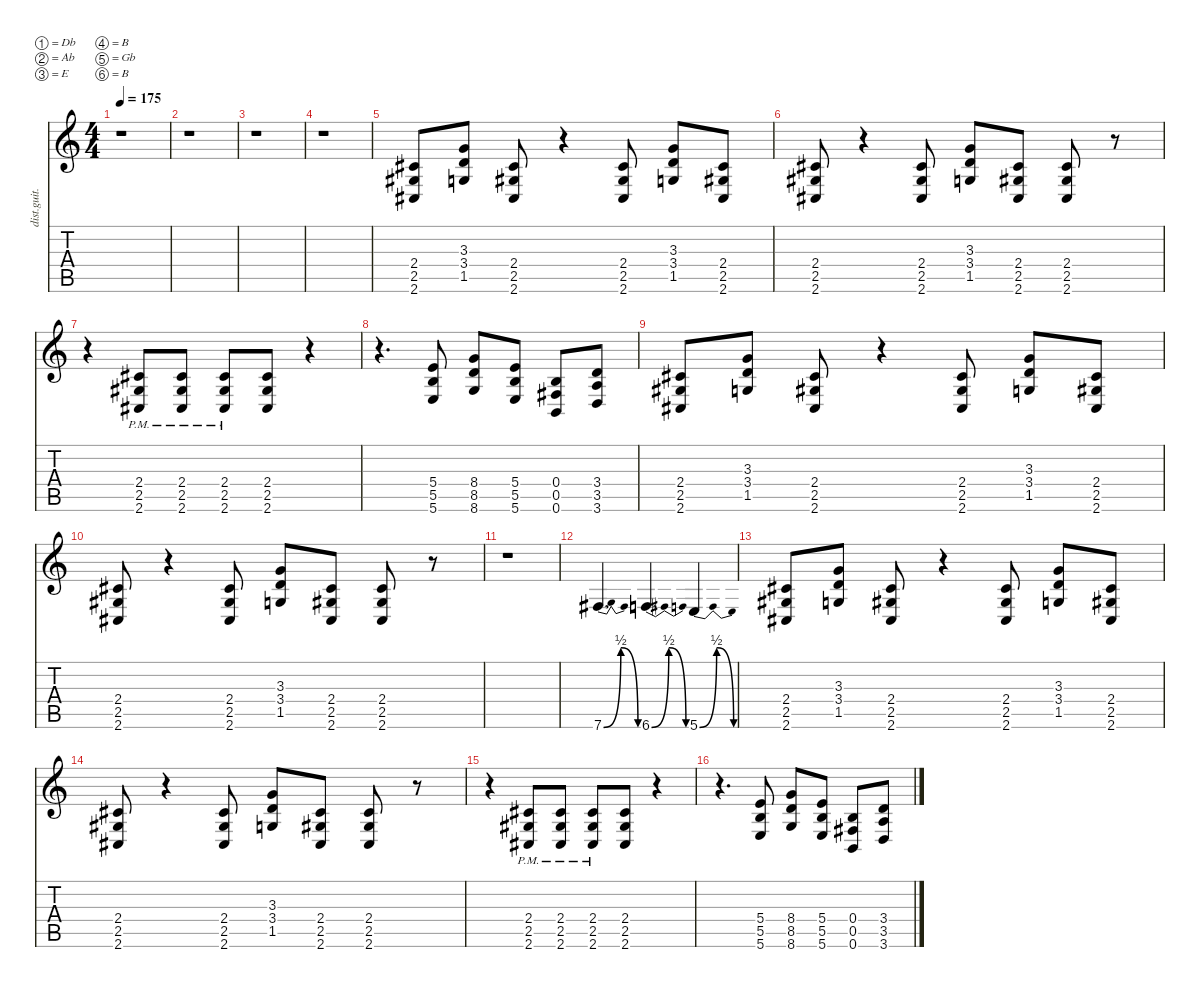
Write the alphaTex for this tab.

\defaultSystemsLayout 4
\hideDynamics
\bracketExtendMode nobrackets
\track ("riff" "dist.guit.") {instrument distortionguitar}
\staff {score tabs}
\tuning (Db4 Ab3 E3 B2 Gb2 B1)
\ts (4 4)
\tempo 175
\clef g2
\ks c
r.1{dy mf instrument distortionguitar beam Down} |
r.1{beam Down} |
r.1{beam Down} |
r.1{beam Down} |
(2.6{acc #} 2.5{acc #} 2.4{acc #}).8{beam Up} (1.5 3.4 3.3).8{beam Up} (2.6{acc #} 2.5{acc #} 2.4{acc #}).8{beam Up} r.4{beam Down} (2.6{acc #} 2.5{acc #} 2.4{acc #}).8{beam Up} (1.5 3.4 3.3).8{beam Up} (2.6{acc #} 2.5{acc #} 2.4{acc #}).8{beam Up} |
(2.6{acc #} 2.5{acc #} 2.4{acc #}).8{beam Up} r.4{beam Down} (2.6{acc #} 2.5{acc #} 2.4{acc #}).8{beam Up} (1.5 3.4 3.3).8{beam Up} (2.6{acc #} 2.5{acc #} 2.4{acc #}).8{beam Up} (2.4{acc #} 2.5{acc #} 2.6{acc #}).8{beam Up} r.8{beam Down} |
r.4{beam Down} (2.6{pm acc #} 2.5{pm acc #} 2.4{pm acc #}).8{beam Up} (2.6{pm acc #} 2.4{pm acc #} 2.5{pm acc #}).8{beam Up} (2.6{pm acc #} 2.5{pm acc #} 2.4{pm acc #}).8{beam Up} (2.6{acc #} 2.4{acc #} 2.5{acc #}).8{beam Up} r.4{beam Down} |
r.4{d beam Down} (5.6 5.5 5.4).8{beam Up} (8.6 8.4 8.5).8{beam Up} (5.6 5.5 5.4).8{beam Up} (0.6 0.4 0.5{acc #}).8{beam Up} (3.6 3.5 3.4).8{beam Up} |
(2.6{acc #} 2.5{acc #} 2.4{acc #}).8{beam Up} (1.5 3.4 3.3).8{beam Up} (2.6{acc #} 2.5{acc #} 2.4{acc #}).8{beam Up} r.4{beam Down} (2.6{acc #} 2.5{acc #} 2.4{acc #}).8{beam Up} (1.5 3.4 3.3).8{beam Up} (2.6{acc #} 2.5{acc #} 2.4{acc #}).8{beam Up} |
(2.6{acc #} 2.5{acc #} 2.4{acc #}).8{beam Up} r.4{beam Down} (2.6{acc #} 2.5{acc #} 2.4{acc #}).8{beam Up} (1.5 3.4 3.3).8{beam Up} (2.6{acc #} 2.5{acc #} 2.4{acc #}).8{beam Up} (2.4{acc #} 2.5{acc #} 2.6{acc #}).8{beam Up} r.8{beam Down} |
r.1{beam Down} |
7.6{be (bendrelease 0 0 10.2 2 20.4 2 30 0) acc #}.4{d beam Up} 6.6{be (bendrelease 0 0 10.2 2 20.4 2 30 0)}.4{d beam Up} 5.6{be (bendrelease 0 0 10.2 2 20.4 2 30 0)}.4{beam Up} |
(2.6{acc #} 2.5{acc #} 2.4{acc #}).8{beam Up} (1.5 3.4 3.3).8{beam Up} (2.6{acc #} 2.5{acc #} 2.4{acc #}).8{beam Up} r.4{beam Down} (2.6{acc #} 2.5{acc #} 2.4{acc #}).8{beam Up} (1.5 3.4 3.3).8{beam Up} (2.6{acc #} 2.5{acc #} 2.4{acc #}).8{beam Up} |
(2.6{acc #} 2.5{acc #} 2.4{acc #}).8{beam Up} r.4{beam Down} (2.6{acc #} 2.5{acc #} 2.4{acc #}).8{beam Up} (1.5 3.4 3.3).8{beam Up} (2.6{acc #} 2.5{acc #} 2.4{acc #}).8{beam Up} (2.4{acc #} 2.5{acc #} 2.6{acc #}).8{beam Up} r.8{beam Down} |
r.4{beam Down} (2.6{pm acc #} 2.5{pm acc #} 2.4{pm acc #}).8{beam Up} (2.6{pm acc #} 2.4{pm acc #} 2.5{pm acc #}).8{beam Up} (2.6{pm acc #} 2.5{pm acc #} 2.4{pm acc #}).8{beam Up} (2.6{acc #} 2.4{acc #} 2.5{acc #}).8{beam Up} r.4{beam Down} |
r.4{d beam Down} (5.6 5.5 5.4).8{beam Up} (8.6 8.4 8.5).8{beam Up} (5.6 5.5 5.4).8{beam Up} (0.6 0.4 0.5{acc #}).8{beam Up} (3.6 3.5 3.4).8{beam Up}
